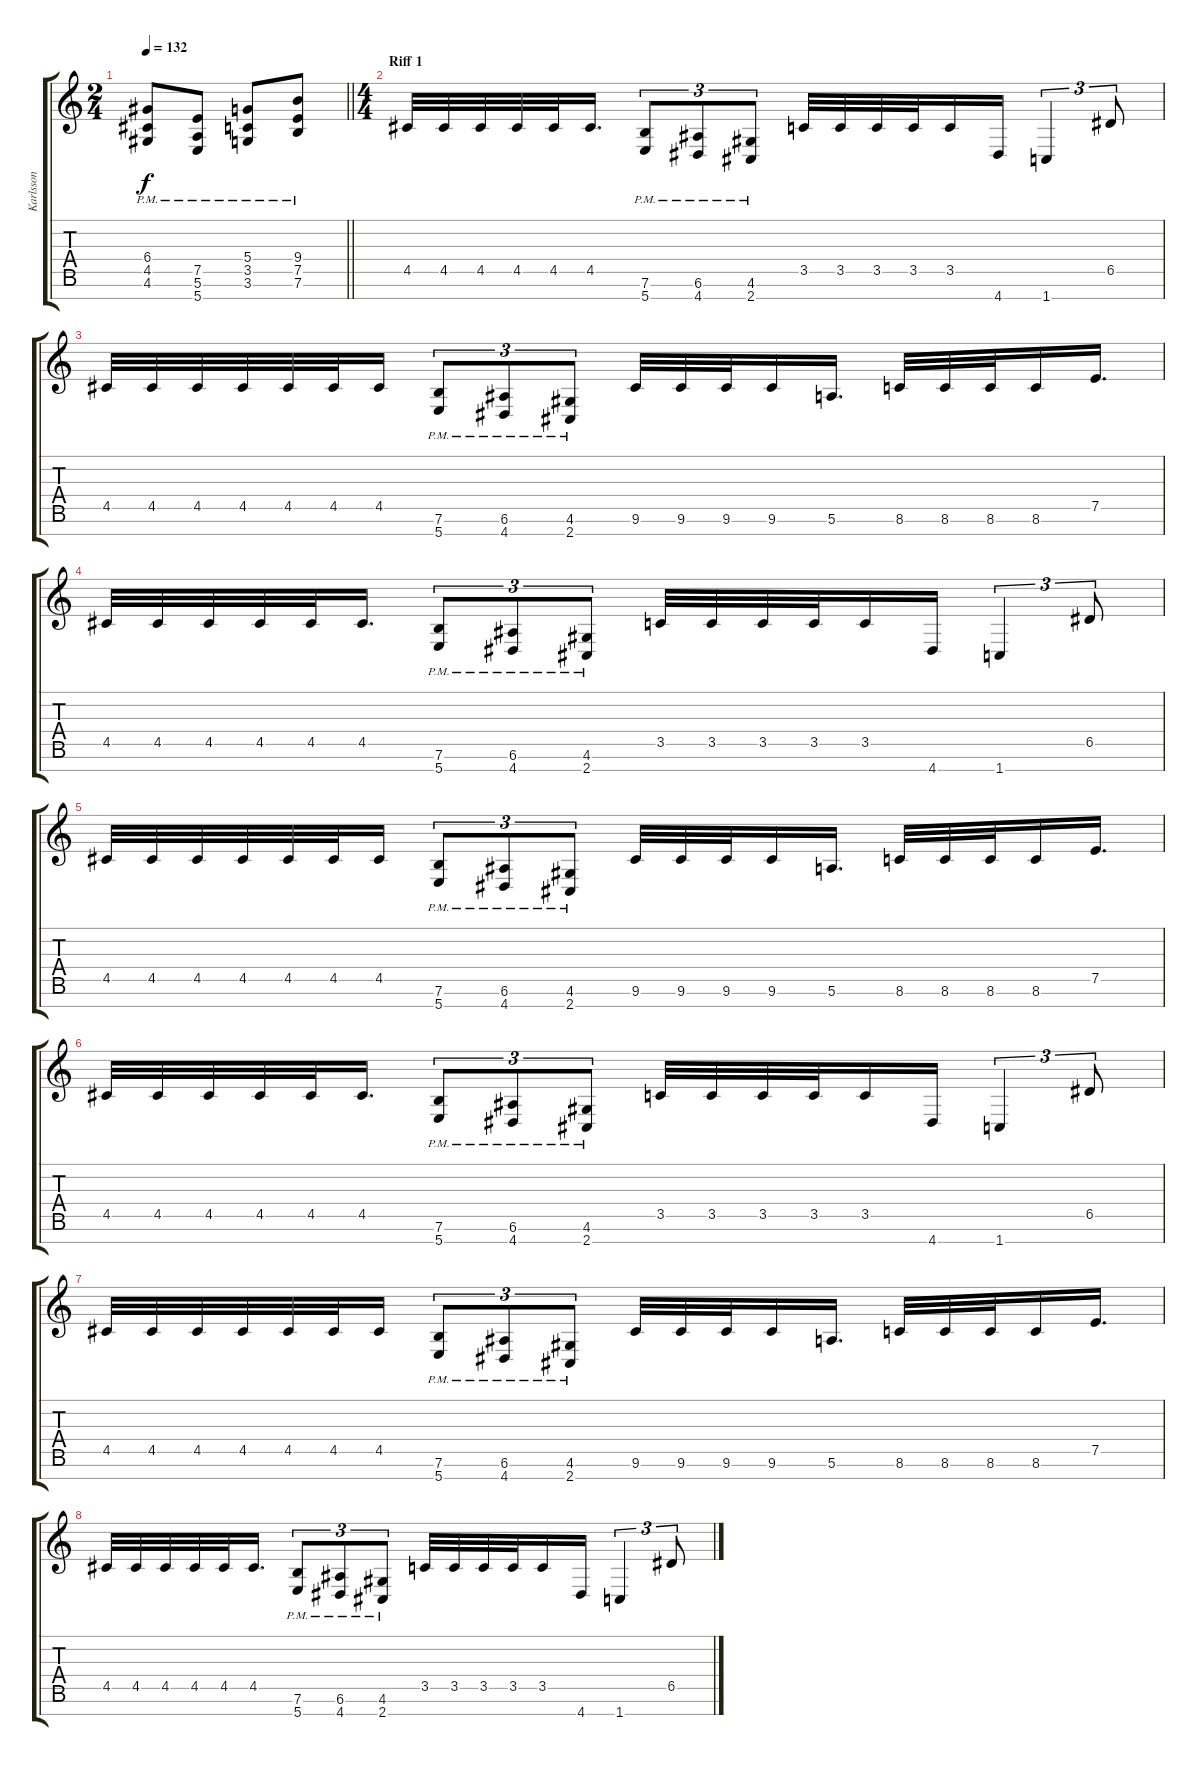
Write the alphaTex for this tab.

\track ("Karlsson" "Karlsson") {instrument distortionguitar}
\staff {score tabs}
\tuning (E4 B3 G3 D3 A2 E2 B1) {hide}
\ts (2 4)
\tempo 132
\clef g2
\barLineRight lightlight
\ks c
(6.4{pm} 4.5{pm} 4.6{pm}).8{dy f instrument distortionguitar} (7.5{pm} 5.6{pm} 5.7{pm}).8 (5.4{pm} 3.5{pm} 3.6{pm}).8 (9.4{pm} 7.5{pm} 7.6{pm}).8 |
\ts (4 4)
\section ("" "Riff 1")
4.5.32 4.5.32 4.5.32 4.5.32 4.5.32 4.5.16{d} (7.6{pm} 5.7{pm}).8{tu (3 2)} (6.6{pm} 4.7{pm}).8{tu (3 2)} (4.6{pm} 2.7{pm}).8{tu (3 2)} 3.5.32 3.5.32 3.5.32 3.5.32 3.5.16 4.7.16 1.7.4{tu (3 2)} 6.5.8{tu (3 2)} |
4.5.32 4.5.32 4.5.32 4.5.32 4.5.32 4.5.32 4.5.16 (7.6{pm} 5.7{pm}).8{tu (3 2)} (6.6{pm} 4.7{pm}).8{tu (3 2)} (4.6{pm} 2.7{pm}).8{tu (3 2)} 9.6.32 9.6.32 9.6.32 9.6.16 5.6.16{d} 8.6.32 8.6.32 8.6.32 8.6.16 7.5.16{d} |
4.5.32 4.5.32 4.5.32 4.5.32 4.5.32 4.5.16{d} (7.6{pm} 5.7{pm}).8{tu (3 2)} (6.6{pm} 4.7{pm}).8{tu (3 2)} (4.6{pm} 2.7{pm}).8{tu (3 2)} 3.5.32 3.5.32 3.5.32 3.5.32 3.5.16 4.7.16 1.7.4{tu (3 2)} 6.5.8{tu (3 2)} |
4.5.32 4.5.32 4.5.32 4.5.32 4.5.32 4.5.32 4.5.16 (7.6{pm} 5.7{pm}).8{tu (3 2)} (6.6{pm} 4.7{pm}).8{tu (3 2)} (4.6{pm} 2.7{pm}).8{tu (3 2)} 9.6.32 9.6.32 9.6.32 9.6.16 5.6.16{d} 8.6.32 8.6.32 8.6.32 8.6.16 7.5.16{d} |
4.5.32 4.5.32 4.5.32 4.5.32 4.5.32 4.5.16{d} (7.6{pm} 5.7{pm}).8{tu (3 2)} (6.6{pm} 4.7{pm}).8{tu (3 2)} (4.6{pm} 2.7{pm}).8{tu (3 2)} 3.5.32 3.5.32 3.5.32 3.5.32 3.5.16 4.7.16 1.7.4{tu (3 2)} 6.5.8{tu (3 2)} |
4.5.32 4.5.32 4.5.32 4.5.32 4.5.32 4.5.32 4.5.16 (7.6{pm} 5.7{pm}).8{tu (3 2)} (6.6{pm} 4.7{pm}).8{tu (3 2)} (4.6{pm} 2.7{pm}).8{tu (3 2)} 9.6.32 9.6.32 9.6.32 9.6.16 5.6.16{d} 8.6.32 8.6.32 8.6.32 8.6.16 7.5.16{d} |
4.5.32 4.5.32 4.5.32 4.5.32 4.5.32 4.5.16{d} (7.6{pm} 5.7{pm}).8{tu (3 2)} (6.6{pm} 4.7{pm}).8{tu (3 2)} (4.6{pm} 2.7{pm}).8{tu (3 2)} 3.5.32 3.5.32 3.5.32 3.5.32 3.5.16 4.7.16 1.7.4{tu (3 2)} 6.5.8{tu (3 2)}
